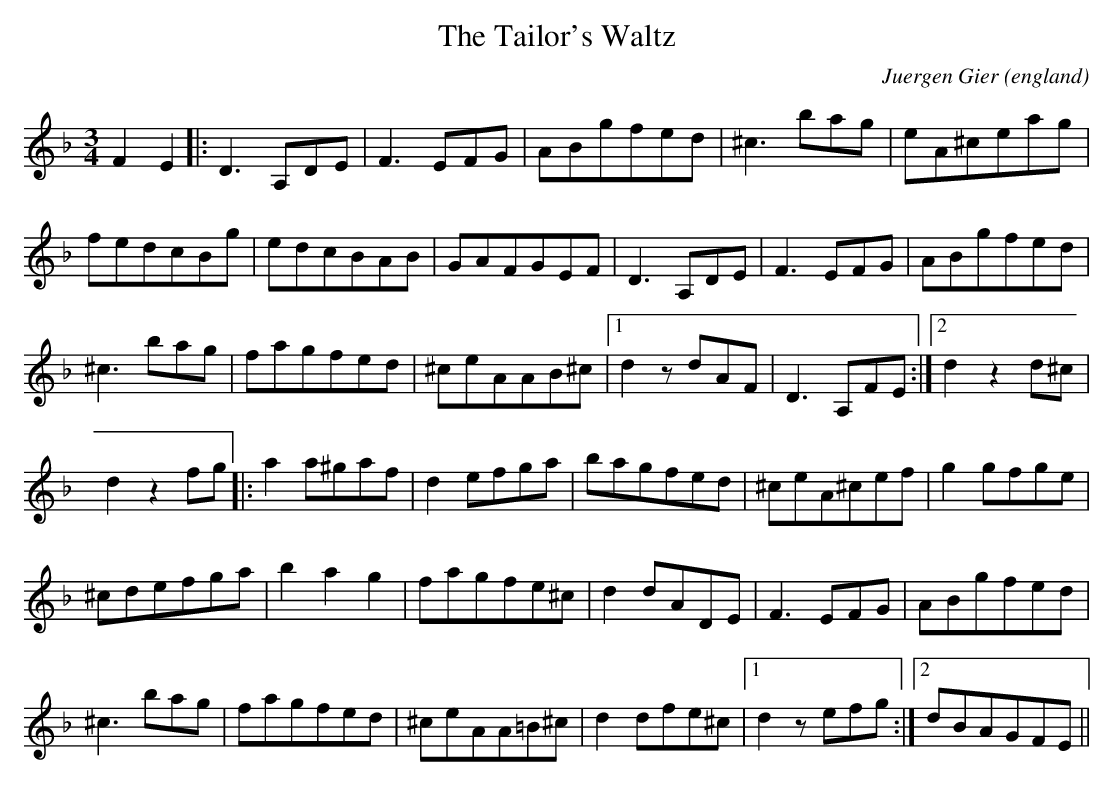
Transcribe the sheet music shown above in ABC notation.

X:1
T:The Tailor's Waltz
O:england
M:3/4
L:1/8
C:Juergen Gier
K:Dmin
F2E2|:D3 A,DE|F3 EFG|ABgfed|^c3 bag|eA^ceag|
fedcBg|edcBAB|GAFGEF|D3 A,DE|F3 EFG|ABgfed|
^c3 bag|fagfed|^ceAAB^c|1d2z dAF|D3 A,FE:|2d2z2d^c|
d2z2fg|:a2a^gaf|d2efga|bagfed|^ceA^cef|g2gfge|
^cdefga|b2a2g2|fagfe^c|d2dADE|F3 EFG|ABgfed|
^c3 bag|fagfed|^ceAA=B^c|d2dfe^c|1d2zefg:|2dBAGFE||
